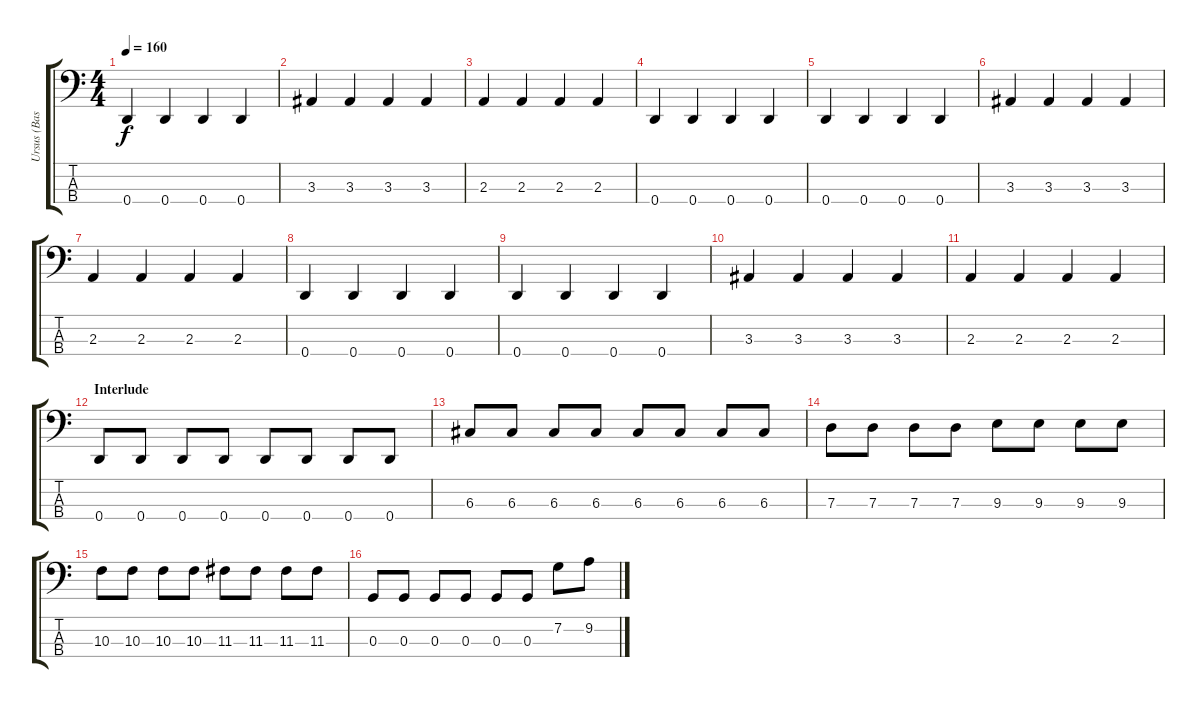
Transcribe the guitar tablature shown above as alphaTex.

\track ("Ursus (Bass)" "Ursus (Bas") {instrument electricbassfinger}
\staff {score tabs}
\tuning (F2 C2 G1 D1) {hide}
\ts (4 4)
\tempo 160
\clef f4
\ks c
0.4.4{dy f} 0.4.4 0.4.4 0.4.4 |
3.3.4 3.3.4 3.3.4 3.3.4 |
2.3.4 2.3.4 2.3.4 2.3.4 |
0.4.4 0.4.4 0.4.4 0.4.4 |
0.4.4 0.4.4 0.4.4 0.4.4 |
3.3.4 3.3.4 3.3.4 3.3.4 |
2.3.4 2.3.4 2.3.4 2.3.4 |
0.4.4 0.4.4 0.4.4 0.4.4 |
0.4.4 0.4.4 0.4.4 0.4.4 |
3.3.4 3.3.4 3.3.4 3.3.4 |
2.3.4 2.3.4 2.3.4 2.3.4 |
\section ("" "Interlude")
0.4.8 0.4.8 0.4.8 0.4.8 0.4.8 0.4.8 0.4.8 0.4.8 |
6.3.8 6.3.8 6.3.8 6.3.8 6.3.8 6.3.8 6.3.8 6.3.8 |
7.3.8 7.3.8 7.3.8 7.3.8 9.3.8 9.3.8 9.3.8 9.3.8 |
10.3.8 10.3.8 10.3.8 10.3.8 11.3.8 11.3.8 11.3.8 11.3.8 |
0.3.8 0.3.8 0.3.8 0.3.8 0.3.8 0.3.8 7.2.8 9.2.8
